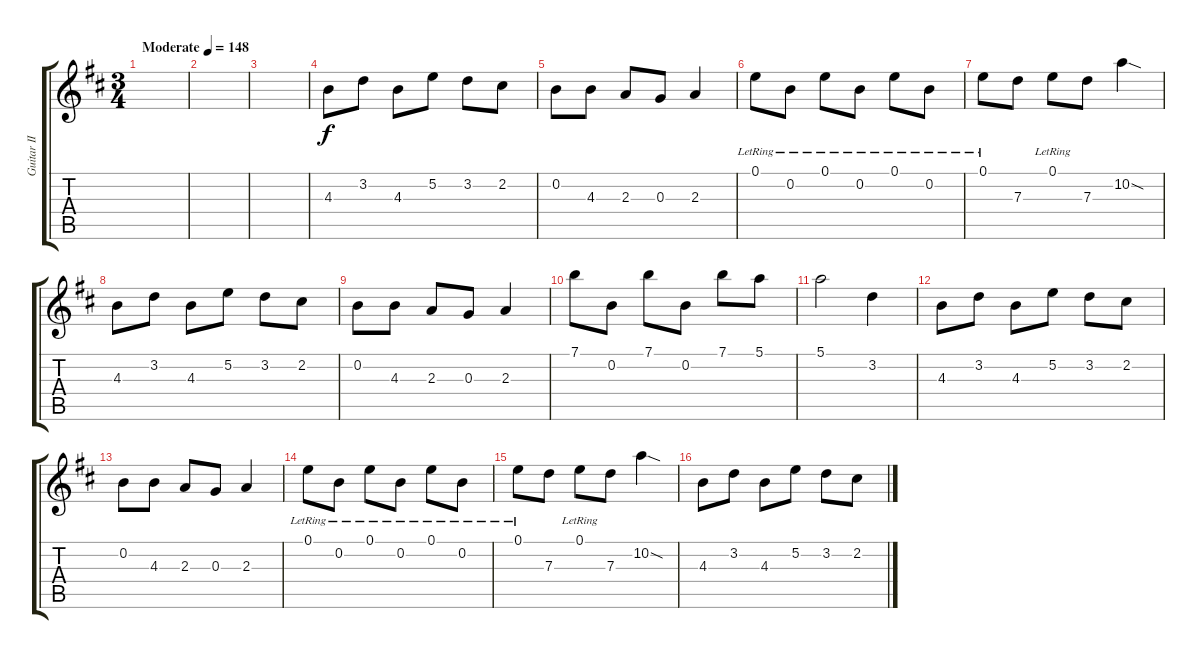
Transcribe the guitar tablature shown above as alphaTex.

\track ("Guitar II" "Guitar II") {instrument distortionguitar}
\staff {score tabs}
\tuning (E4 B3 G3 D3 A2 E2) {hide}
\ts (3 4)
\tempo (148 "Moderate")
\clef g2
\ks bminor
|
|
|
4.3.8 3.2.8 4.3.8 5.2.8 3.2.8 2.2.8 |
0.2.8 4.3.8 2.3.8 0.3.8 2.3.4 |
0.1{lr}.8 0.2{lr}.8 0.1{lr}.8 0.2{lr}.8 0.1{lr}.8 0.2{lr}.8 |
0.1{lr}.8 7.3.8 0.1{lr}.8 7.3.8 10.2{sod}.4 |
4.3.8 3.2.8 4.3.8 5.2.8 3.2.8 2.2.8 |
0.2.8 4.3.8 2.3.8 0.3.8 2.3.4 |
7.1.8 0.2.8 7.1.8 0.2.8 7.1.8 5.1.8 |
5.1.2 3.2.4 |
4.3.8 3.2.8 4.3.8 5.2.8 3.2.8 2.2.8 |
0.2.8 4.3.8 2.3.8 0.3.8 2.3.4 |
0.1{lr}.8 0.2{lr}.8 0.1{lr}.8 0.2{lr}.8 0.1{lr}.8 0.2{lr}.8 |
0.1{lr}.8 7.3.8 0.1{lr}.8 7.3.8 10.2{sod}.4 |
4.3.8 3.2.8 4.3.8 5.2.8 3.2.8 2.2.8
